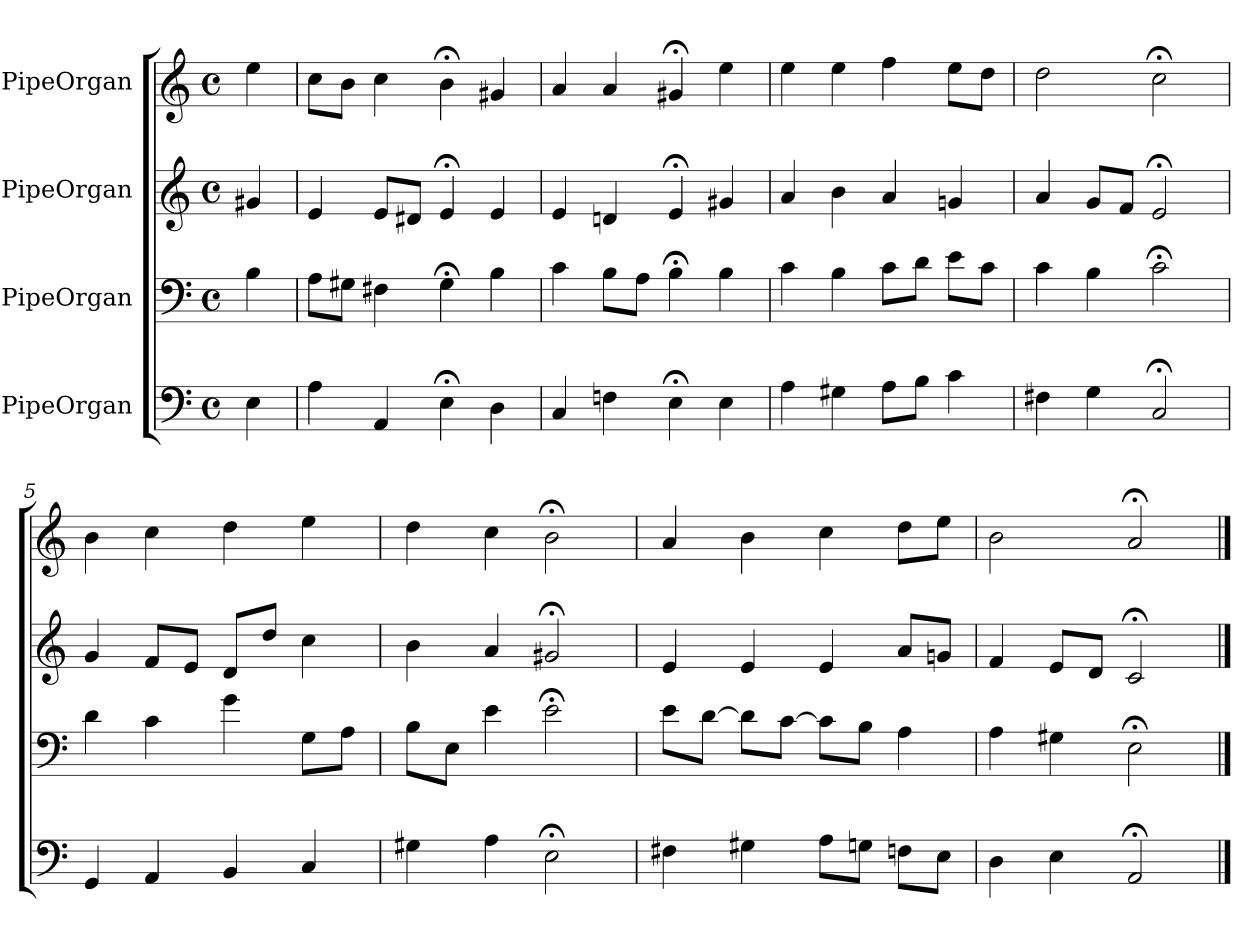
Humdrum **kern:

**kern	**kern	**kern	**kern
*part4	*part3	*part2	*part1
*staff4	*staff3	*staff2	*staff1
*I"PipeOrgan	*I"PipeOrgan	*I"PipeOrgan	*I"PipeOrgan
*clefF4	*clefF4	*clefG2	*clefG2
*k[]	*k[]	*k[]	*k[]
*a:	*a:	*a:	*a:
*M4/4	*M4/4	*M4/4	*M4/4
*met(c)	*met(c)	*met(c)	*met(c)
*MM60	*MM60	*MM60	*MM60
=	=	=	=
4E	4B	4g#X	4ee
=1	=1	=1	=1
4A	8A\L	4e	8cc\L
.	8G#X\J	.	8b\J
4AA	4F#X	8e/L	4cc
.	.	8d#X/J	.
4E;<	4G#;<	4e;<	4b;<
4D	4B	4e	4g#X
=2	=2	=2	=2
4C	4c	4e	4a
4Fn	8B\L	4dn	4a
.	8A\J	.	.
4E;<	4B;<	4e;<	4g#X;<
4E	4B	4g#X	4ee
=3	=3	=3	=3
4A	4c	4a	4ee
4G#X	4B	4b	4ee
8A\L	8c\L	4a	4ff
8B\J	8d\J	.	.
4c	8e\L	4gn	8ee\L
.	8c\J	.	8dd\J
=4	=4	=4	=4
4F#X	4c	4a	2dd
4G	4B	8g/L	.
.	.	8f/J	.
2C;<	2c;<	2e;<	2cc;<
=5	=5	=5	=5
4GG	4d	4g	4b
4AA	4c	8f/L	4cc
.	.	8e/J	.
4BB	4g	8d/L	4dd
.	.	8dd/J	.
4C	8G\L	4cc	4ee
.	8A\J	.	.
=6	=6	=6	=6
4G#X	8B\L	4b	4dd
.	8E\J	.	.
4A	4e	4a	4cc
2E;<	2e;<	2g#X;<	2b;<
=7	=7	=7	=7
4F#X	8e\L	4e	4a
.	[8d\J	.	.
4G#X	8d\L]	4e	4b
.	[8c\J	.	.
8A\L	8c\L]	4e	4cc
8Gn\J	8B\J	.	.
8Fn\L	4A	8a/L	8dd\L
8E\J	.	8gn/J	8ee\J
=8	=8	=8	=8
4D	4A	4f	2b
4E	4G#X	8e/L	.
.	.	8d/J	.
2AA;<	2E;<	2c;<	2a;<
==	==	==	==
*-	*-	*-	*-
